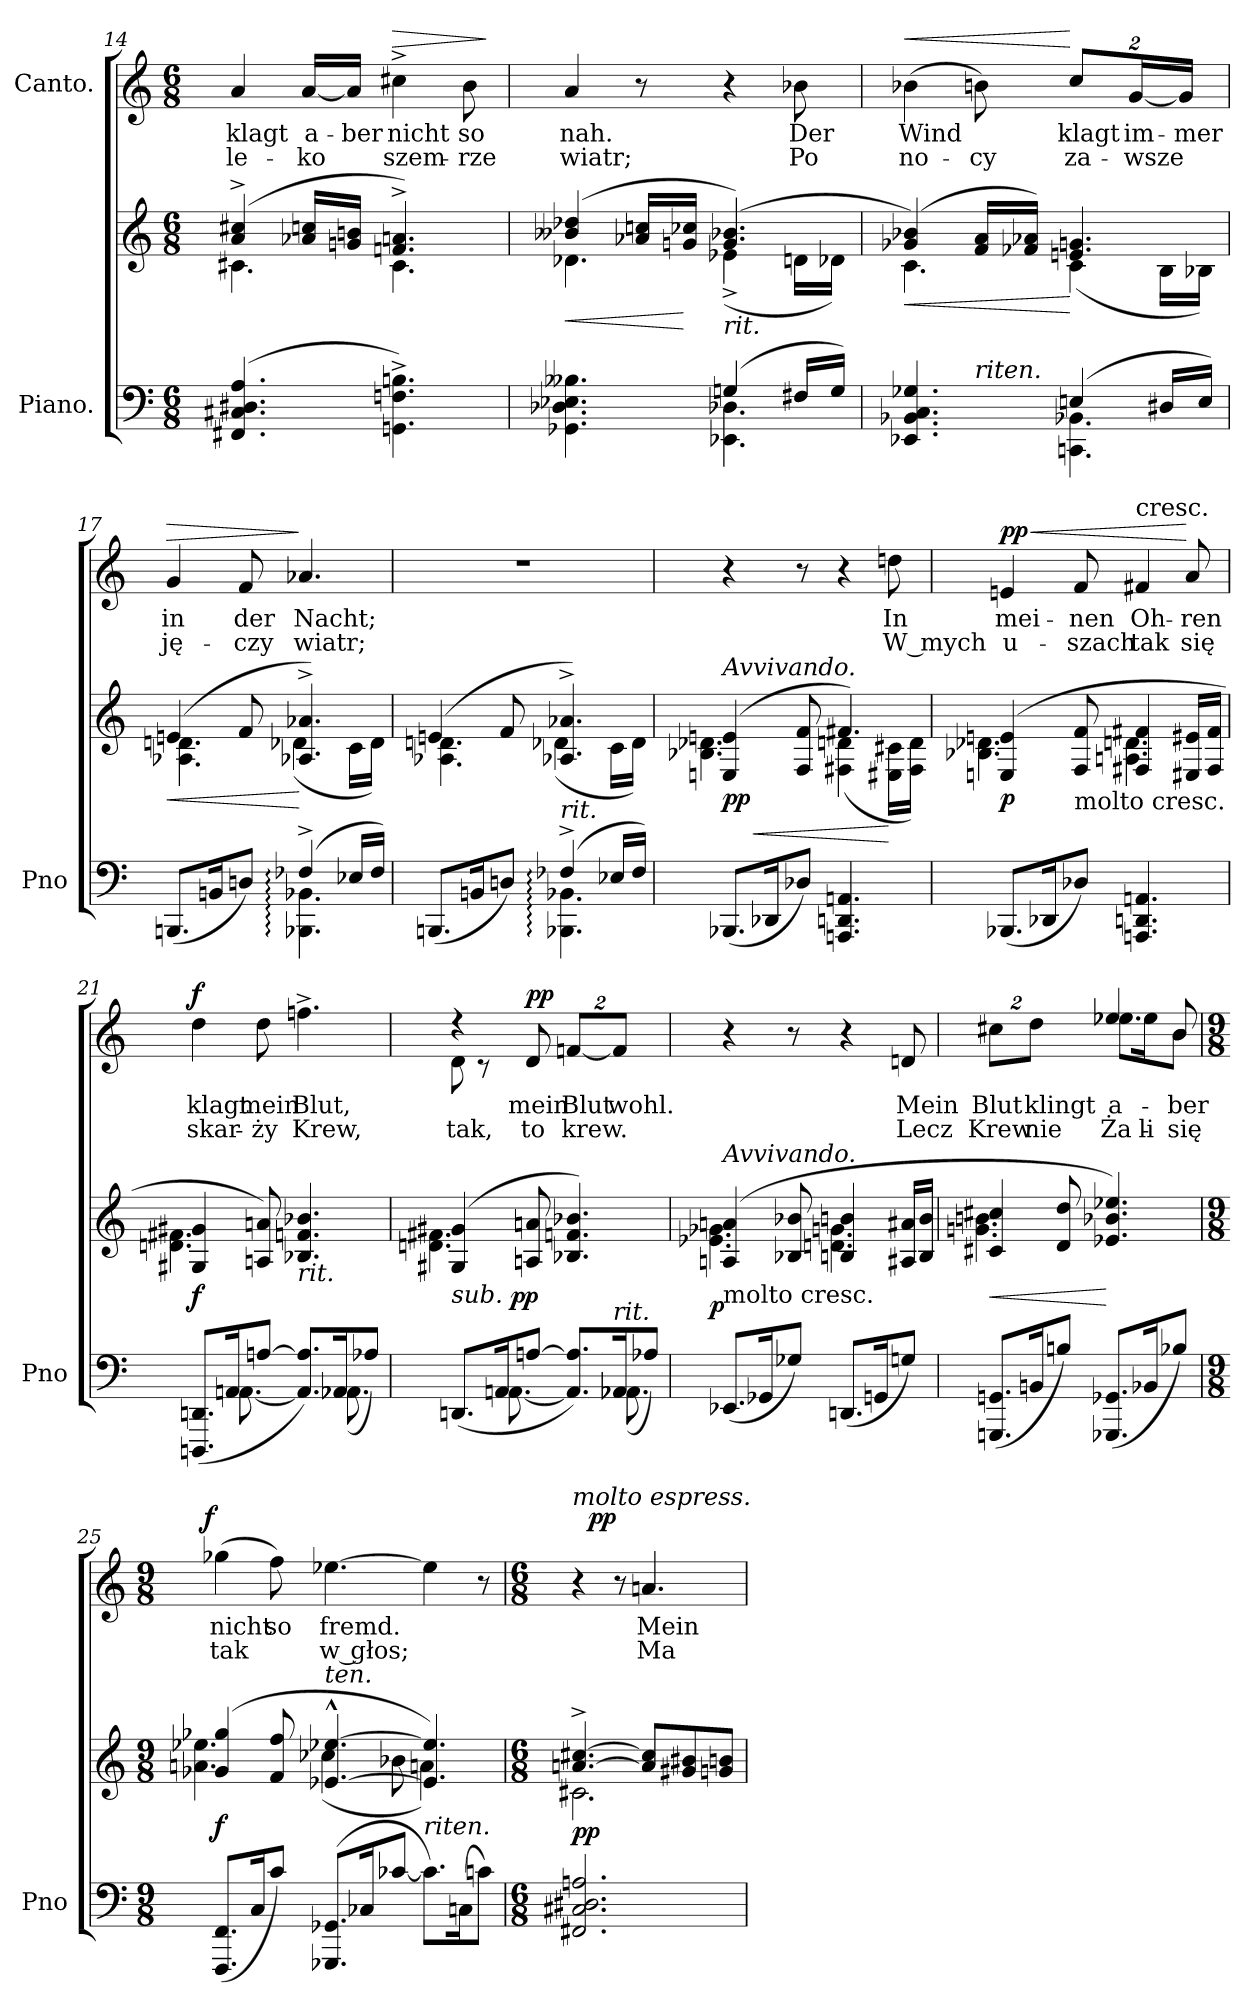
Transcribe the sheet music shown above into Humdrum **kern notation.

**kern	**kern	**dynam	**kern	**text	**text	**dynam
*part2	*part2	*part2	*part1	*part1	*part1	*part1
*staff3	*staff2	*staff2/3	*staff1	*staff1	*staff1	*staff1
*I"Piano.	*	*	*I"Canto.	*	*	*
*I'Pno	*	*	*	*	*	*
*clefF4	*clefG2	*	*clefG2	*	*	*
*k[]	*k[]	*	*k[]	*	*	*
*M6/8	*M6/8	*	*M6/8	*	*	*
=14	=14	=14	=14	=14	=14	=14
*	*^	*	*	*	*	*
(4.FF#X/ 4.C#X/ 4.D#X/ 4.A/	(4a^/ 4cc#X^/	4.c#X\	.	4a/	klagt	-le-	.
.	16a-X/ 16ccn/LL	.	.	[16a/LL	a-	-ko	.
.	16gn/ 16bn/JJ	.	.	16a/JJ]	-ber	.	.
!	!	!	!	!	!	!	!LO:HP:a
4.GGn^\ 4.Fn^\ 4.Bn^\)	4.fn^/ 4.an^/)	4.c#\	.	4cc#X^\	nicht	szem-	>
.	.	.	.	8b\	so	-rze	.
*	*v	*v	*	*	*	*	*
.	.	.	.	.	.	]
=15	=15	=15	=15	=15	=15	=15
*^	*^	*	*	*	*	*
4.GG-X\ 4.D-X\ 4.E-X\ 4.B--X\	4.ryy	(4b--X/ 4dd-X/	4.d-X\	<	4a/	nah.	wiatr;	.
.	.	16a-X/ 16ccn/LL	.	.	8r	.	.	.
.	.	16gn/ 16cc-X/JJ	.	[	.	.	.	.
!	!	!LO:TX:b:i:t=rit.	!	!	!	!	!	!
(<4Gn/	4.EE-X\ 4.D-X\	(4.g/ 4.b-X/)	(>4e-X^\	.	4r	.	.	.
16F#X/LL	.	.	16dn\LL	.	8b-X\	Der	Po	.
16G/JJ)	.	.	16d-X\JJ)	.	.	.	.	.
=16	=16	=16	=16	=16	=16	=16	=16	=16
!	!	!	!	!	!	!	!	!LO:HP:a
*	*^	*	*	*	*	*	*	*
4.EE-X/ 4.BB-X/ 4.C/ 4.G-X/	4.ryy	4ryy	(4g-X/ 4b-X/)	4.c\	<	(4b-X\	Wind	no-	<
!	!	!LO:TX:a:i:t=riten.	!	!	!	!	!	!	!
.	.	2ryy	16f/ 16a/LL	.	.	8bn\)	.	-cy	.
.	.	.	16f-X/ 16a-X/JJ)	.	.	.	.	.	.
(<4En/	4.CCn\ 4.BB-X\	.	4.en/ 4.gn/	(>4c\	[	16%3cc/L	klagt	za-	[
.	.	.	.	.	.	[32%3g/L	im-	-wsze	.
16D#X/LL	.	.	.	16B\LL	.	.	.	.	.
.	.	.	.	.	.	32%3g/JJ]	-mer	.	.
16E/JJ)	.	.	.	16B-X\JJ)	.	.	.	.	.
=17	=17	=17	=17	=17	=17	=17	=17	=17	=17
!	!	!	!	!	!	!	!	!	!LO:HP:a
*	*v	*v	*	*	*	*	*	*	*
(8.BBBn/L	4.ryy	(4en/	4.A-X\ 4.dn\	<	4g/	in	ję-	>
16BBn/K	.	.	.	.	.	.	.	.
8Dn/J)	.	8f/	.	.	8f/	der	-czy	.
(<4F-X:^/	4.BBB-X:\ 4.BB-X:\	4.A-X^/ 4.a-X^/)	(>4d-X\	[	4.a-X/	Nacht;	wiatr;	]
16E-X/LL	.	.	16c\LL	.	.	.	.	.
16F-/JJ)	.	.	16d-\JJ)	.	.	.	.	.
=18	=18	=18	=18	=18	=18	=18	=18	=18
(8.BBBn/L	4.ryy	(4en/	4.A-X\ 4.dn\	.	2.r	.	.	.
16BBn/K	.	.	.	.	.	.	.	.
8Dn/J)	.	8f/	.	.	.	.	.	.
!LO:TX:a:i:t=rit.	!	!	!	!	!	!	!	!
(<4F-X:^/	4.BBB-X:\ 4.BB-X:\	4.A-X^/ 4.a-X^/)	(>4d-X\	.	.	.	.	.
16E-X/LL	.	.	16c\LL	.	.	.	.	.
16F-/JJ)	.	.	16d-\JJ)	.	.	.	.	.
*v	*v	*	*	*	*	*	*	*
=19	=19	=19	=19	=19	=19	=19	=19
!	!LO:TX:a:i:t=Avvivando.	!	!	!	!	!	!
(8.BBB-X/L	(4En/ 4en/	4.B-X\ 4.d-X\	< pp	4r	.	.	.
16DD-X/K	.	.	.	.	.	.	.
8D-X/J)	8F/ 8f/	.	.	8r	.	.	.
4.AAAn/ 4.DDn/ 4.AAn/	4.f#X/)	(>4F#X\ 4dn\	.	4r	.	.	.
.	.	16E#X\ 16c#X\LL	[	8ddn\	In	W mych	.
.	.	16F#\ 16d\JJ)	.	.	.	.	.
=20	=20	=20	=20	=20	=20	=20	=20
!	!	!	!	!	!	!	!LO:HP:a
!	!	!	!	!	!	!	!LO:DY:n=1:a
!	!	!	!	!	!	!	!LO:DY:n=2:a
(8.BBB-X/L	(4En/ 4en/	4.B-X\ 4.d-X\	p	4en/	mei-	u-	< p p
16DD-X/K	.	.	.	.	.	.	.
!	!LO:TX:c:t=molto cresc.	!	!	!	!	!	!
8D-X/J)	8F/ 8f/	.	.	8f/	-nen	-szach	.
!	!	!	!	!LO:TX:a:t=cresc.	!	!	!
4.AAAn/ 4.DDn/ 4.AAn/	4F#X/ 4f#X/	4.An\ 4.dn\	.	4f#X/	Oh-	tak	.
.	16E#X/ 16e#X/LL	.	.	8a/	-ren	się	[
.	16F#/ 16f#/JJ	.	.	.	.	.	.
=21	=21	=21	=21	=21	=21	=21	=21
*^	*	*	*	*	*	*	*
!	!	!	!	!	!	!	!	!LO:DY:a
(8.DDDn/ 8.DDn/L	8.ryy	4G#X/ 4g#X/	4.dn\ 4.f#X\	f	4dd\	klagt	skar-	f
16AAn/K	[8.AA\	.	.	.	.	.	.	.
[8An/J	.	8An/ 8an/)	.	.	8dd\	mein	-ży	.
!	!	!LO:TX:b:i:t=rit.	!	!	!	!	!	!
8.AA]/ 8.A]/L)	8.ryy	4.B-X/ 4.fn/ 4.b-X/	4.ryy	.	4.ffn^\	Blut,	Krew,	.
16AA-X/K	(8.AA-X\	.	.	.	.	.	.	.
8A-X/J)	.	.	.	.	.	.	.	.
=22	=22	=22	=22	=22	=22	=22	=22	=22
*	*	*	*	*	*^	*	*	*
!	!	!	!	!LO:DY:t=sub. %s	!	!	!	!	!
(8.DDn/L	8.ryy	(4G#X/ 4g#X/	4.dn\ 4.f#X\	pp	4r	8d\	.	tak,	.
.	.	.	.	.	.	8r	.	.	.
16AAn/K	[8.AA\	.	.	.	.	.	.	.	.
!	!	!	!	!	!	!	!	!	!LO:DY:a
[8An/J	.	8An/ 8an/	.	.	8d/	2ryy	mein	to	pp
8.AA]/ 8.A]/L)	8.ryy	4.B-X/ 4.fn/ 4.b-X/)	4.ryy	.	[16%3fn/L	.	Blut	krew.	.
!LO:TX:a:i:t=rit.	!	!	!	!	!	!	!	!	!
16AA-X/K	(8.AA-X\	.	.	.	16%3f/J]	.	wohl.	.	.
8A-X/J)	.	.	.	.	.	.	.	.	.
*v	*v	*	*	*	*v	*v	*	*	*
=23	=23	=23	=23	=23	=23	=23	=23
!	!LO:TX:a:i:t=Avvivando.	!	!	!	!	!	!
!	!LO:TX:c:t=molto cresc.	!	!	!	!	!	!
!	!	!	!LO:DY:rj	!	!	!	!
(8.EE-X/L	(4An/ 4an/	4.e-X\ 4.g-X\	p	4r	.	.	.
16GG-X/K	.	.	.	.	.	.	.
8G-X/J)	8B-X/ 8b-X/	.	.	8r	.	.	.
(8.DDn/L	4Bn/ 4bn/	4.dn\ 4.gn\	.	4r	.	.	.
16GGn/K	.	.	.	.	.	.	.
8Gn/J)	16A#X/ 16a#X/LL	.	.	8dn/	Mein	Lecz	.
.	16B/ 16b/JJ	.	.	.	.	.	.
=24	=24	=24	=24	=24	=24	=24	=24
*	*	*	*	*^	*	*	*
(8.GGGn/ 8.GGn/L	4c#X/ 4cc#X/	4.gn\ 4.bn\	<	16%3cc#X\L	4.ryy	Blut	Krew	.
16BBn/K	.	.	.	16%3dd\J	.	klingt	nie	.
8Bn/J)	8d/ 8dd/	.	.	.	.	.	.	.
(8.GGG-X/ 8.GG-X/L	4.e-X/ 4.b-X/ 4.ee-X/)	4.ryy	[	4ee-X/	8.ee-X\L	a-	Ża-	.
16BB-X/K	.	.	.	.	16ee-\K	.	-li	.
8B-X/J)	.	.	.	8b/	8b\J	-ber	się	.
*	*	*	*	*v	*v	*	*	*
=25	=25	=25	=25	=25	=25	=25	=25
*M9/8	*M9/8	*	*	*M9/8	*	*	*
*	*	*	*	*^	*	*	*
!	!	!	!	!	!	!	!	!LO:DY:a:rj
*	*	*	*	*v	*v	*	*	*
(8.FFF/ 8.FF/L	(4g-X/ 4gg-X/	4.an\ 4.ee-X\	f	(<4gg-X\	nicht	tak	f
16C/K	.	.	.	.	.	.	.
8c/J)	8f/ 8ff/	.	.	8ff\)	so	.	.
!	!LO:TX:a:i:t=ten.	!	!	!	!	!	!
(<8.GGG-X/ 8.GG-X/L	[4.e-X^^/ [4.ee-X^^/	(>4cc-X\	.	[4.ee-X\	fremd.	w głos;	.
16C-X/K	.	.	.	.	.	.	.
[8c-X/J	.	8b-X\	.	.	.	.	.
!LO:TX:a:i:t=riten.	!	!	!	!	!	!	!
8.c-\L])	4.e-]/ 4.ee-]/)	4an\)	.	4ee-\]	.	.	.
(16Cn\K	.	.	.	.	.	.	.
8cn\J)	.	8ryy	.	8r	.	.	.
=26	=26	=26	=26	=26	=26	=26	=26
*M6/8	*M6/8	*	*	*M6/8	*	*	*
!	!	!	!	!LO:TX:a:i:t=molto espress.	!	!	!
2.FF#X/ 2.C#X/ 2.D#X/ 2.An/	[4.an^/ [4.cc#X^/	2.c#X\	pp	4r	.	.	.
!	!	!	!	!	!	!	!LO:DY:a:rj
.	.	.	.	8r	.	.	pp
.	8a]/ 8cc#]/L	.	.	4.an/	Mein	Ma	.
.	8g#X/ 8b#X/	.	.	.	.	.	.
.	8gn/ 8bn/J	.	.	.	.	.	.
*	*v	*v	*	*	*	*	*
=	=	=	=	=	=	=
*-	*-	*-	*-	*-	*-	*-
